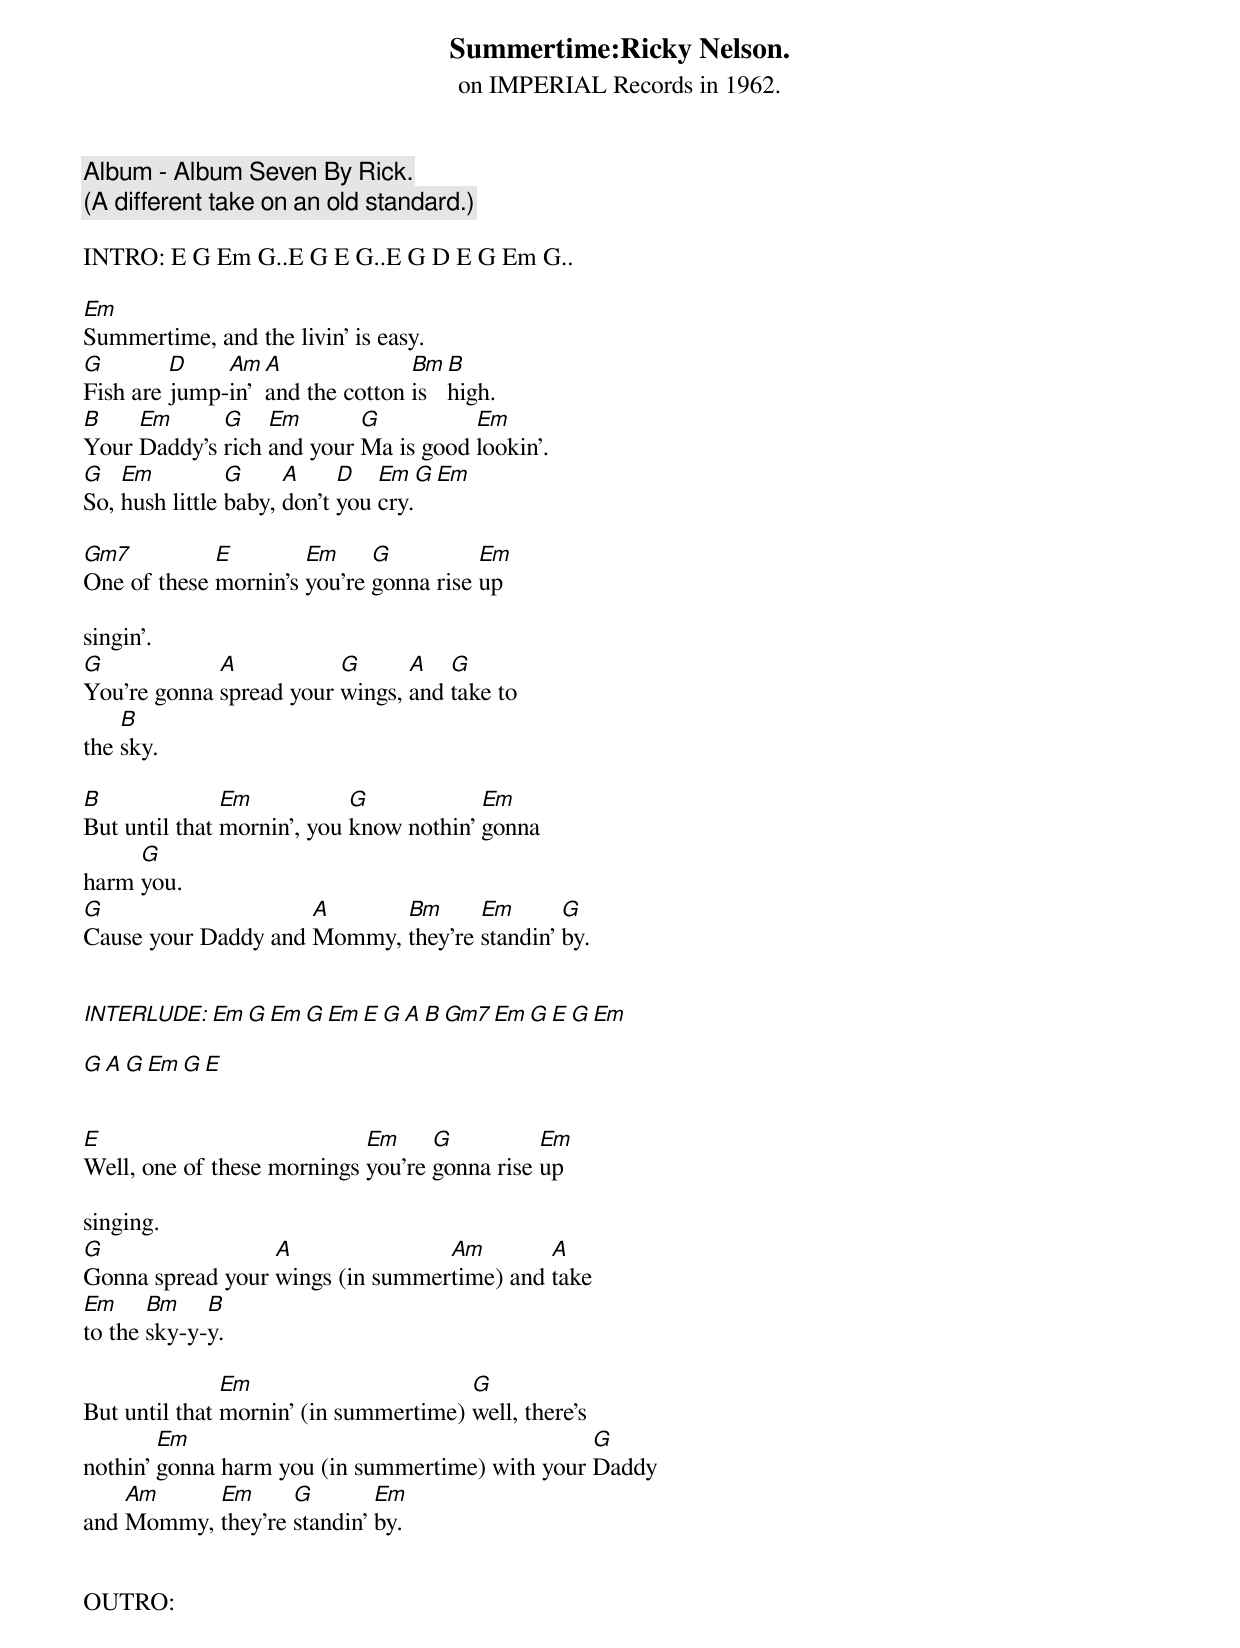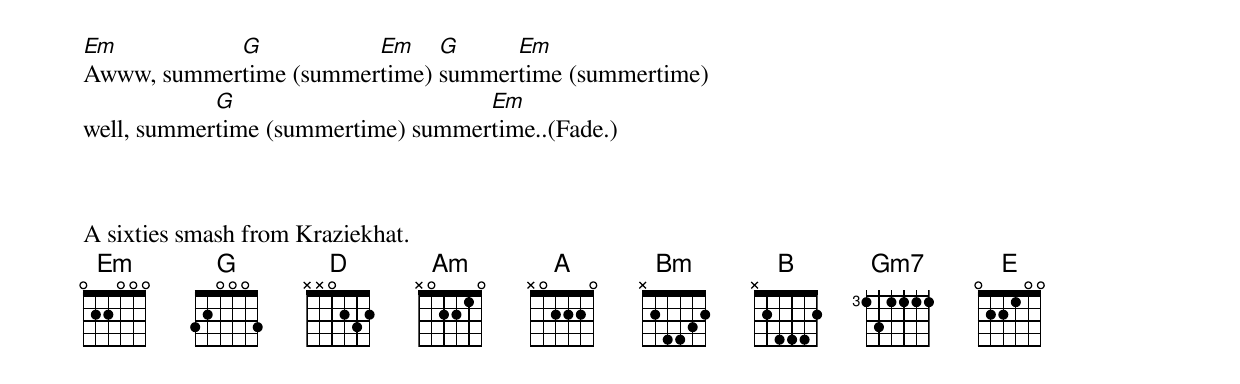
Summertime:Ricky Nelson.
on IMPERIAL Records in 1962.
Album - Album Seven By Rick.
(A different take on an old standard.)

INTRO: E G Em G..E G E G..E G D E G Em G..

Em
Summertime, and the livin' is easy.
G        D    Am  A              Bm B
Fish are jump-in' and the cotton is high.
B    Em      G    Em       G          Em
Your Daddy's rich and your Ma is good lookin'.
G   Em          G     A     D   Em  G Em
So, hush little baby, don't you cry.

Gm7          E        Em     G          Em
One of these mornin's you're gonna rise up

singin'.
G            A           G      A   G
You're gonna spread your wings, and take to
    B
the sky.

B              Em           G            Em
But until that mornin', you know nothin' gonna
     G
harm you.
G                    A      Bm      Em       G
Cause your Daddy and Mommy, they're standin' by.


INTERLUDE: Em G Em G Em E G A B Gm7 Em G E G Em

           G A G Em G E


E                           Em     G          Em
Well, one of these mornings you're gonna rise up

singing.
G                 A               Am        A
Gonna spread your wings (in summertime) and take
Em     Bm    B
to the sky-y-y.

               Em                      G
But until that mornin' (in summertime) well, there's
        Em                                       G
nothin' gonna harm you (in summertime) with your Daddy
    Am     Em      G        Em
and Mommy, they're standin' by.


OUTRO:
Em          G           Em    G     Em
Awww, summertime (summertime) summertime (summertime)
            G                       Em
well, summertime (summertime) summertime..(Fade.)



A sixties smash from Kraziekhat.
